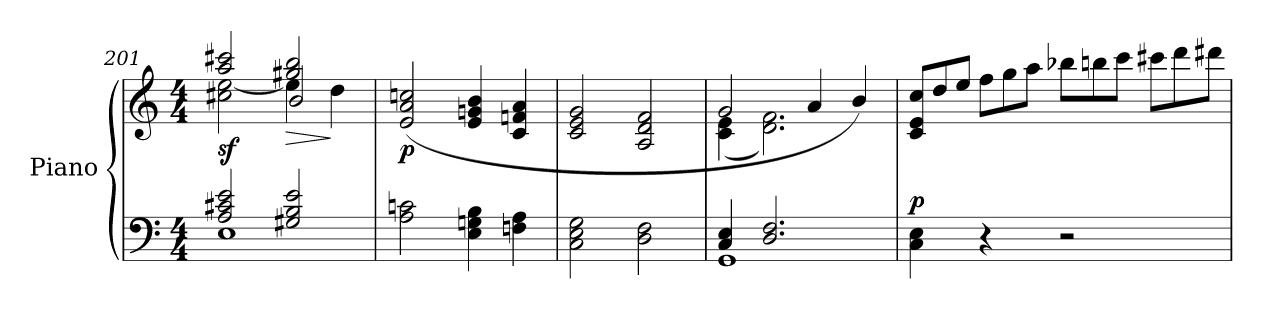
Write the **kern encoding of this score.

**kern	**kern	**dynam
*part1	*part1	*part1
*staff2	*staff1	*staff1/2
*I"Piano	*	*
*I'Pno	*	*
*clefF4	*clefG2	*
*k[]	*k[]	*
*M4/4	*M4/4	*
=201	=201	=201
*^	*^	*
*	*	*	*^	*
!	!	!	!	!	!LO:DY:b
2A/ 2c#X/ 2e/	1E	2aa/ 2ccc#X/	2cc#X\ [2ee\	2ryy	sf
!	!	!	!	!	!LO:HP:b
2G#X/ 2B/ 2e/	.	2gg#X/ 2bb/	4ee\]	2b/	>
.	.	.	4dd\	.	]
*v	*v	*	*	*	*
*	*	*v	*v	*
=202	=202	=202	=202
!	!	!	!LO:DY:b
*	*v	*v	*
2A\ 2cn\	(2e/ 2a/ 2ccn/	p
4E\ 4Gn\ 4B\	4e/ 4gn/ 4b/	.
4Fn\ 4A\	4c/ 4fn/ 4a/	.
=203	=203	=203
2C\ 2E\ 2G\	2c/ 2e/ 2g/	.
2D\ 2F\	2A/ 2d/ 2f/	.
=204	=204	=204
*^	*^	*
!	!	!	!	!LO:DY:b
4C/ 4E/	1GG	2g/	(4c\ 4e\	other-dynamics
2.D/ 2.F/	.	.	2.d\ 2.f\)	.
.	.	4a/	.	.
.	.	4b/)	.	.
*v	*v	*	*	*
*	*v	*v	*
=205	=205	=205
*	*Xtuplet	*
!	!	!LO:DY:a=2
4C\ 4E\	12c/ 12e/ 12cc/L	p
.	12dd/	.
.	12ee/J	.
4r	12ff\L	.
.	12gg\	.
.	12aa\J	.
2r	12bb-X\L	.
.	12bbn\	.
.	12ccc\J	.
.	12ccc#X\L	.
.	12ddd\	.
.	12ddd#X\J	.
=	=	=
*-	*-	*-
